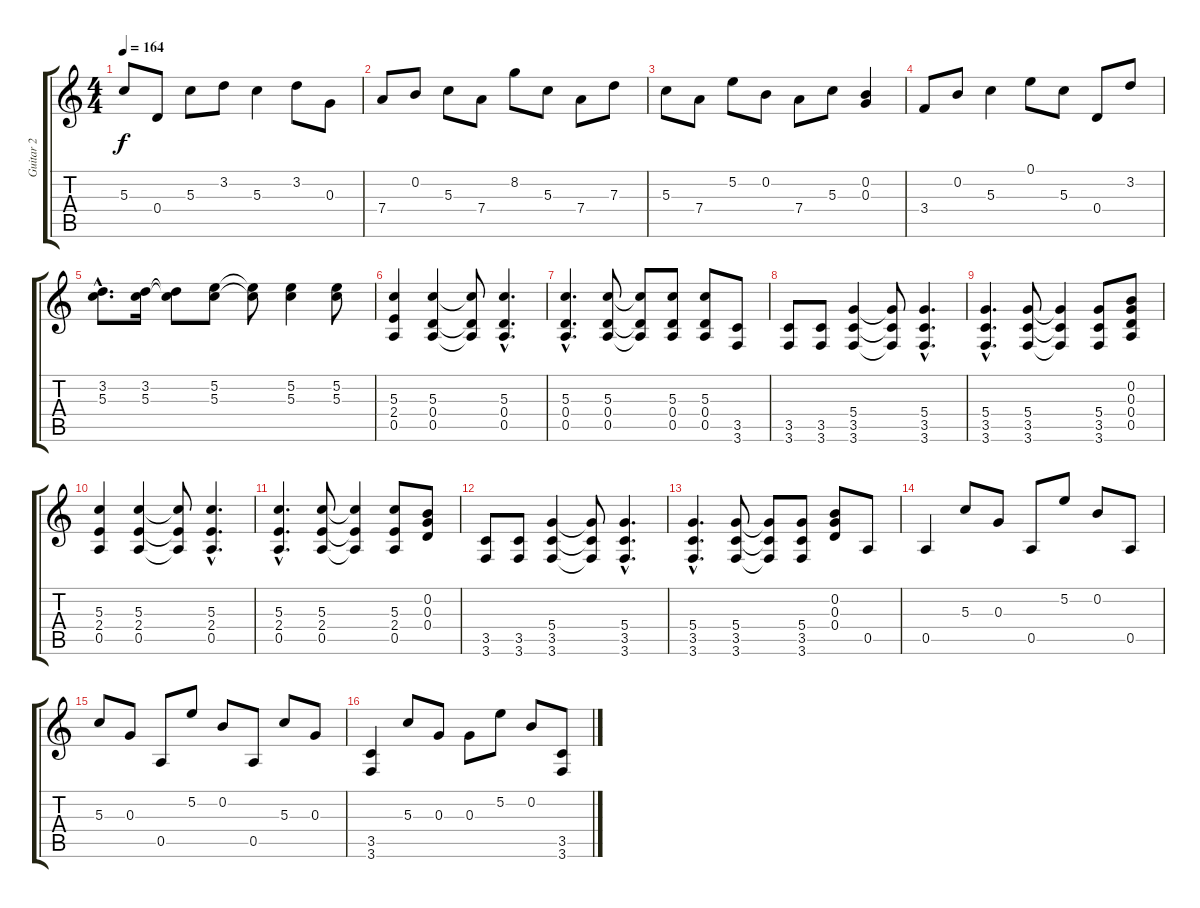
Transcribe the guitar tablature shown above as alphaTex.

\track ("Guitar 2" "Guitar 2") {instrument distortionguitar}
\staff {score tabs}
\tuning (E4 B3 G3 D3 A2 D2) {hide}
\ts (4 4)
\tempo 164
\clef g2
\ks c
5.3.8{dy f} 0.4.8 5.3.8 3.2.8 5.3.4 3.2.8 0.3.8 |
7.4.8 0.2.8 5.3.8 7.4.8 8.2.8 5.3.8 7.4.8 7.3.8 |
5.3.8 7.4.8 5.2.8 0.2.8 7.4.8 5.3.8 (0.2 0.3).4 |
3.4.8 0.2.8 5.3.4 0.1.8 5.3.8 0.4.8 3.2.8 |
(3.2{hac} 5.3{hac}).8{d} (3.2 5.3).16 (3.2{t} 5.3{t}).8 (5.2 5.3).8 (5.2{t} 5.3{t}).8 (5.2 5.3).4 (5.2 5.3).8 |
(5.3 2.4 0.5).4{instrument distortionguitar} (5.3 0.4 0.5).4 (5.3{t} 0.4{t} 0.5{t}).8 (5.3{hac} 0.4{hac} 0.5{hac}).4{d} |
(5.3{hac} 0.4{hac} 0.5{hac}).4{d} (5.3 0.4 0.5).8 (5.3{t} 0.4{t} 0.5{t}).8 (5.3 0.4 0.5).8 (5.3 0.4 0.5).8 (3.5 3.6).8 |
(3.5 3.6).8 (3.5 3.6).8 (5.4 3.5 3.6).4 (5.4{t} 3.5{t} 3.6{t}).8 (5.4{hac} 3.5{hac} 3.6{hac}).4{d} |
(5.4{hac} 3.5{hac} 3.6{hac}).4{d} (5.4 3.5 3.6).8 (5.4{t} 3.5{t} 3.6{t}).4 (5.4 3.5 3.6).8 (0.2 0.3 0.4 0.5).8 |
(5.3 2.4 0.5).4 (5.3 2.4 0.5).4 (5.3{t} 2.4{t} 0.5{t}).8 (5.3{hac} 2.4{hac} 0.5{hac}).4{d} |
(5.3{hac} 2.4{hac} 0.5{hac}).4{d} (5.3 2.4 0.5).8 (5.3{t} 2.4{t} 0.5{t}).4 (5.3 2.4 0.5).8 (0.2 0.3 0.4).8 |
(3.5 3.6).8 (3.5 3.6).8 (5.4 3.5 3.6).4 (5.4{t} 3.5{t} 3.6{t}).8 (5.4{hac} 3.5{hac} 3.6{hac}).4{d} |
(5.4{hac} 3.5{hac} 3.6{hac}).4{d} (5.4 3.5 3.6).8 (5.4{t} 3.5{t} 3.6{t}).8 (5.4 3.5 3.6).8 (0.2 0.3 0.4).8 0.5.8 |
0.5.4 5.3.8 0.3.8 0.5.8 5.2.8 0.2.8 0.5.8 |
5.3.8 0.3.8 0.5.8 5.2.8 0.2.8 0.5.8 5.3.8 0.3.8 |
(3.5 3.6).4 5.3.8 0.3.8 0.3.8 5.2.8 0.2.8 (3.5 3.6).8
